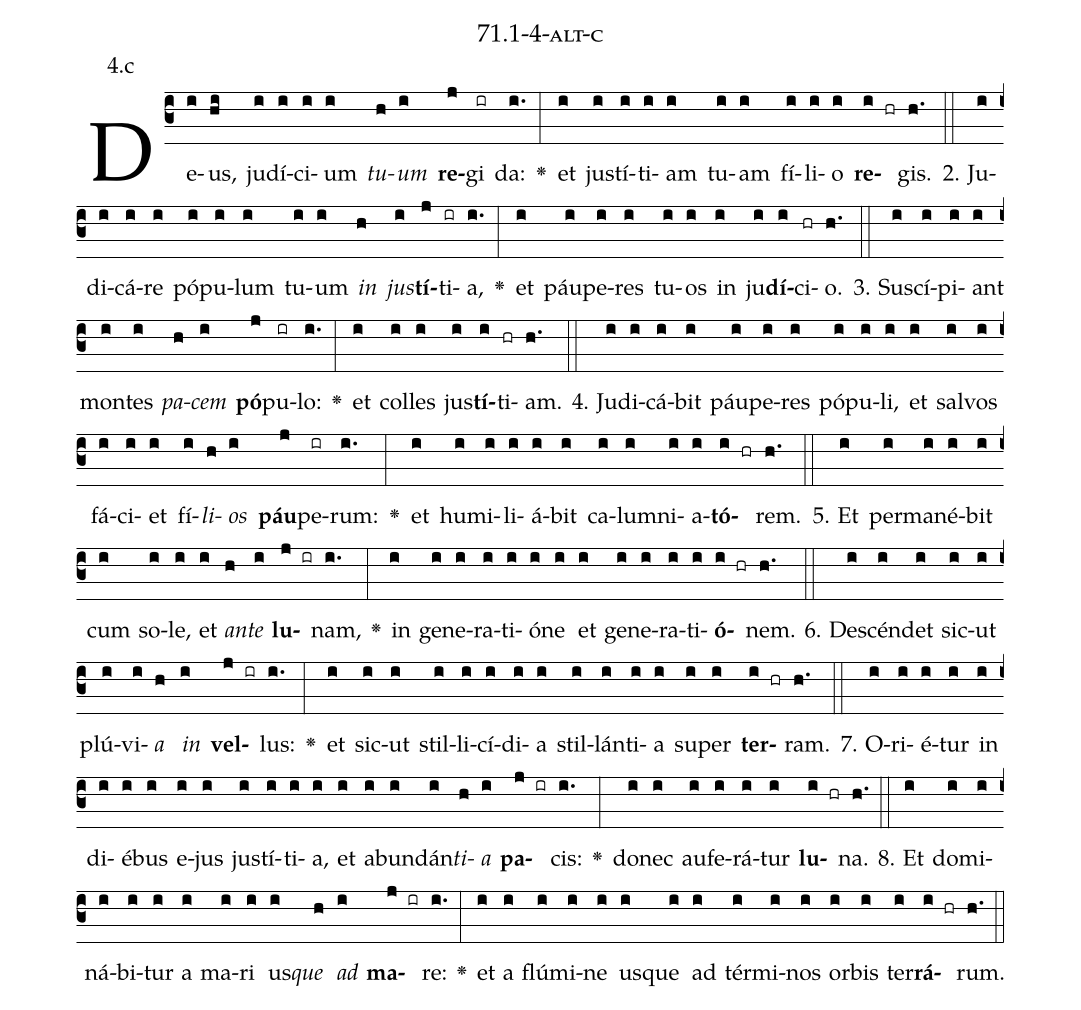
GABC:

name: 71.1-4-alt-c;
annotation: 4.c;
%%
(c3)De(i)us,(hi) ju(i)dí(i)ci(i)um(i) <i>tu</i>(h)<i>um</i>(i) <b>re</b>(j)gi(ir) da:(i.) <v>\greheightstar</v>(:) et(i) jus(i)tí(i)ti(i)am(i) tu(i)am(i) fí(i)li(i)o(i) <b>re</b>(i hr)gis.(h.) (::)
2. Ju(i)di(i)cá(i)re(i) pó(i)pu(i)lum(i) tu(i)um(i) <i>in</i>(h) <i>jus</i>(i)<b>tí</b>(j)ti(ir)a,(i.) <v>\greheightstar</v>(:) et(i) páu(i)pe(i)res(i) tu(i)os(i) in(i) ju(i)<b>dí</b>(i)ci(hr)o.(h.) (::)
3. Su(i)scí(i)pi(i)ant(i) mon(i)tes(i) <i>pa</i>(h)<i>cem</i>(i) <b>pó</b>(j)pu(ir)lo:(i.) <v>\greheightstar</v>(:) et(i) col(i)les(i) jus(i)<b>tí</b>(i)ti(hr)am.(h.) (::)
4. Ju(i)di(i)cá(i)bit(i) páu(i)pe(i)res(i) pó(i)pu(i)li,(i) et(i) sal(i)vos(i) fá(i)ci(i)et(i) fí(i)<i>li</i>(h)<i>os</i>(i) <b>páu</b>(j)pe(ir)rum:(i.) <v>\greheightstar</v>(:) et(i) hu(i)mi(i)li(i)á(i)bit(i) ca(i)lum(i)ni(i)a(i)<b>tó</b>(i hr)rem.(h.) (::)
5. Et(i) per(i)ma(i)né(i)bit(i) cum(i) so(i)le,(i) et(i) <i>an</i>(h)<i>te</i>(i) <b>lu</b>(j ir)nam,(i.) <v>\greheightstar</v>(:) in(i) ge(i)ne(i)ra(i)ti(i)ó(i)ne(i) et(i) ge(i)ne(i)ra(i)ti(i)<b>ó</b>(i hr)nem.(h.) (::)
6. De(i)scén(i)det(i) sic(i)ut(i) plú(i)vi(i)<i>a</i>(h) <i>in</i>(i) <b>vel</b>(j ir)lus:(i.) <v>\greheightstar</v>(:) et(i) sic(i)ut(i) stil(i)li(i)cí(i)di(i)a(i) stil(i)lán(i)ti(i)a(i) su(i)per(i) <b>ter</b>(i hr)ram.(h.) (::)
7. O(i)ri(i)é(i)tur(i) in(i) di(i)é(i)bus(i) e(i)jus(i) jus(i)tí(i)ti(i)a,(i) et(i) ab(i)un(i)dán(i)<i>ti</i>(h)<i>a</i>(i) <b>pa</b>(j ir)cis:(i.) <v>\greheightstar</v>(:) do(i)nec(i) au(i)fe(i)rá(i)tur(i) <b>lu</b>(i hr)na.(h.) (::)
8. Et(i) do(i)mi(i)ná(i)bi(i)tur(i) a(i) ma(i)ri(i) us(i)<i>que</i>(h) <i>ad</i>(i) <b>ma</b>(j ir)re:(i.) <v>\greheightstar</v>(:) et(i) a(i) flú(i)mi(i)ne(i) us(i)que(i) ad(i) tér(i)mi(i)nos(i) or(i)bis(i) ter(i)<b>rá</b>(i hr)rum.(h.) (::)
